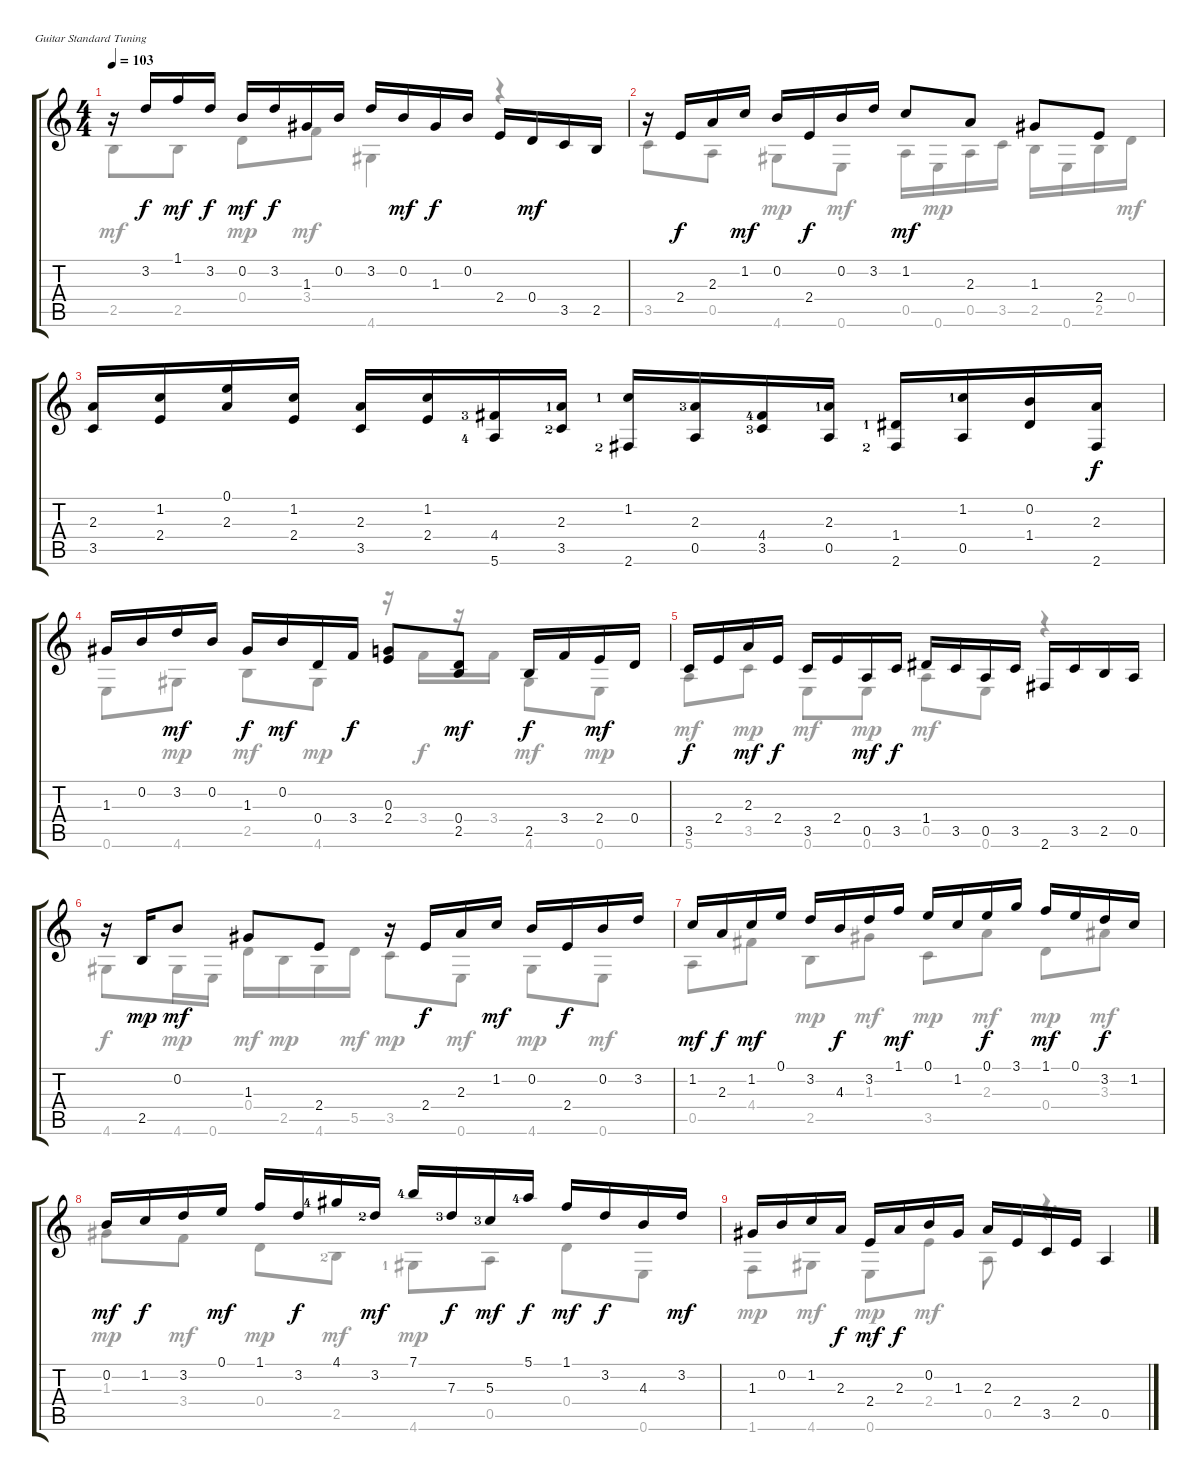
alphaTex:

\bracketExtendMode groupsimilarinstruments
\firstSystemTrackNameOrientation horizontal
\otherSystemsTrackNameOrientation horizontal
\track "" {instrument acousticguitarnylon}
\staff {score tabs}
\tuning (E4 B3 G3 D3 A2 E2)
\voice
\ts (4 4)
\tempo 103
\clef g2
\ks c
r.16{dy mf} 3.2.16{dy f} 1.1.16{dy mf} 3.2.16{dy f} 0.2.16{dy mf} 3.2.16{dy f} 1.3.16 0.2.16 3.2.16 0.2.16{dy mf} 1.3.16{dy f} 0.2.16 2.4.16 0.4.16{dy mf} 3.5.16 2.5.16 |
r.16 2.4.16{dy f} 2.3.16 1.2.16{dy mf} 0.2.16 2.4.16{dy f} 0.2.16 3.2.16 1.2.8{dy mf} 2.3.8 1.3.8 2.4.8 |
(2.3 3.5).16 (1.2 2.4).16 (0.1 2.3).16 (1.2 2.4).16 (2.3 3.5).16 (1.2 2.4).16 (4.4{lf 4} 5.6{lf 5}).16 (2.3{lf 2} 3.5{lf 3}).16 (1.2{lf 2} 2.6{lf 3}).16 (2.3{lf 4} 0.5).16 (4.4{lf 5} 3.5{lf 4}).16 (2.3{lf 2} 0.5).16 (1.4{lf 2} 2.6{lf 3}).16 (1.2{lf 2} 0.5).16 (0.2 1.4).16 (2.3 2.6).16{dy f} |
1.3.16 0.2.16 3.2.16{dy mf} 0.2.16 1.3.16{dy f} 0.2.16{dy mf} 0.4.16 3.4.16{dy f} (0.3 2.4).8 (0.4 2.5).8{dy mf} 2.5.16{dy f} 3.4.16 2.4.16{dy mf} 0.4.16 |
3.5.16{dy f} 2.4.16 2.3.16{dy mf} 2.4.16{dy f} 3.5.16 2.4.16 0.5.16{dy mf} 3.5.16{dy f} 1.4.16 3.5.16 0.5.16 3.5.16 2.6.16 3.5.16 2.5.16 0.5.16 |
r.16 2.5.16{dy mp} 0.2.8{dy mf} 1.3.8 2.4.8 r.16 2.4.16{dy f} 2.3.16 1.2.16{dy mf} 0.2.16 2.4.16{dy f} 0.2.16 3.2.16 |
1.2.16{dy mf} 2.3.16{dy f} 1.2.16{dy mf} 0.1.16 3.2.16 4.3.16{dy f} 3.2.16 1.1.16{dy mf} 0.1.16 1.2.16 0.1.16{dy f} 3.1.16 1.1.16{dy mf} 0.1.16 3.2.16{dy f} 1.2.16 |
0.2.16{dy mf} 1.2.16{dy f} 3.2.16 0.1.16{dy mf} 1.1.16 3.2.16{dy f} 4.1{lf 5}.16 3.2{lf 3}.16{dy mf} 7.1{lf 5}.16 7.3{lf 4}.16{dy f} 5.3{lf 4}.16{dy mf} 5.1{lf 5}.16{dy f} 1.1.16{dy mf} 3.2.16{dy f} 4.3.16 3.2.16{dy mf} |
1.3.16 0.2.16 1.2.16 2.3.16{dy f} 2.4.16{dy mf} 2.3.16{dy f} 0.2.16 1.3.16 2.3.16 2.4.16 3.5.16 2.4.16 0.5.4
\voice
\clef g2
\ottava regular
\simile none
\ks c
2.5.8{dy mf} 2.5.8 0.4.8{dy mp} 3.4.8{dy mf} 4.6.4 r.4 |
3.5.8 0.5.8 4.6.8{dy mp} 0.6.8{dy mf} 0.5.16 0.6.16{dy mp} 0.5.16 3.5.16 2.5.16 0.6.16 2.5.16 0.4.16{dy mf} |
|
0.6.8 4.6.8{dy mp} 2.5.8{dy mf} 4.6.8{dy mp} r.16 3.4.16{dy f} r.16 3.4.16 4.6.8{dy mf} 0.6.8{dy mp} |
5.6.8{dy mf} 3.5.8{dy mp} 0.6.8{dy mf} 0.6.8{dy mp} 0.5.8{dy mf} 0.6.8 r.4 |
4.6.8{dy f} 4.6.16{dy mp} 0.6.16 0.4.16{dy mf} 2.5.16{dy mp} 4.6.16 5.5.16{dy mf} 3.5.8{dy mp} 0.6.8{dy mf} 4.6.8{dy mp} 0.6.8{dy mf} |
0.5.8 4.4.8 2.5.8{dy mp} 1.3.8{dy mf} 3.5.8{dy mp} 2.3.8{dy mf} 0.4.8{dy mp} 3.3.8{dy mf} |
1.3.8{dy mp} 3.4.8{dy mf} 0.4.8{dy mp} 2.5{lf 3}.8{dy mf} 4.6{lf 2}.8{dy mp} 0.5.8{dy mf} 0.4.8 0.6.8 |
1.6.8{dy mp} 4.6.8{dy mf} 0.6.8{dy mp} 2.4.8{dy mf} 0.5.8 r.4{d}
